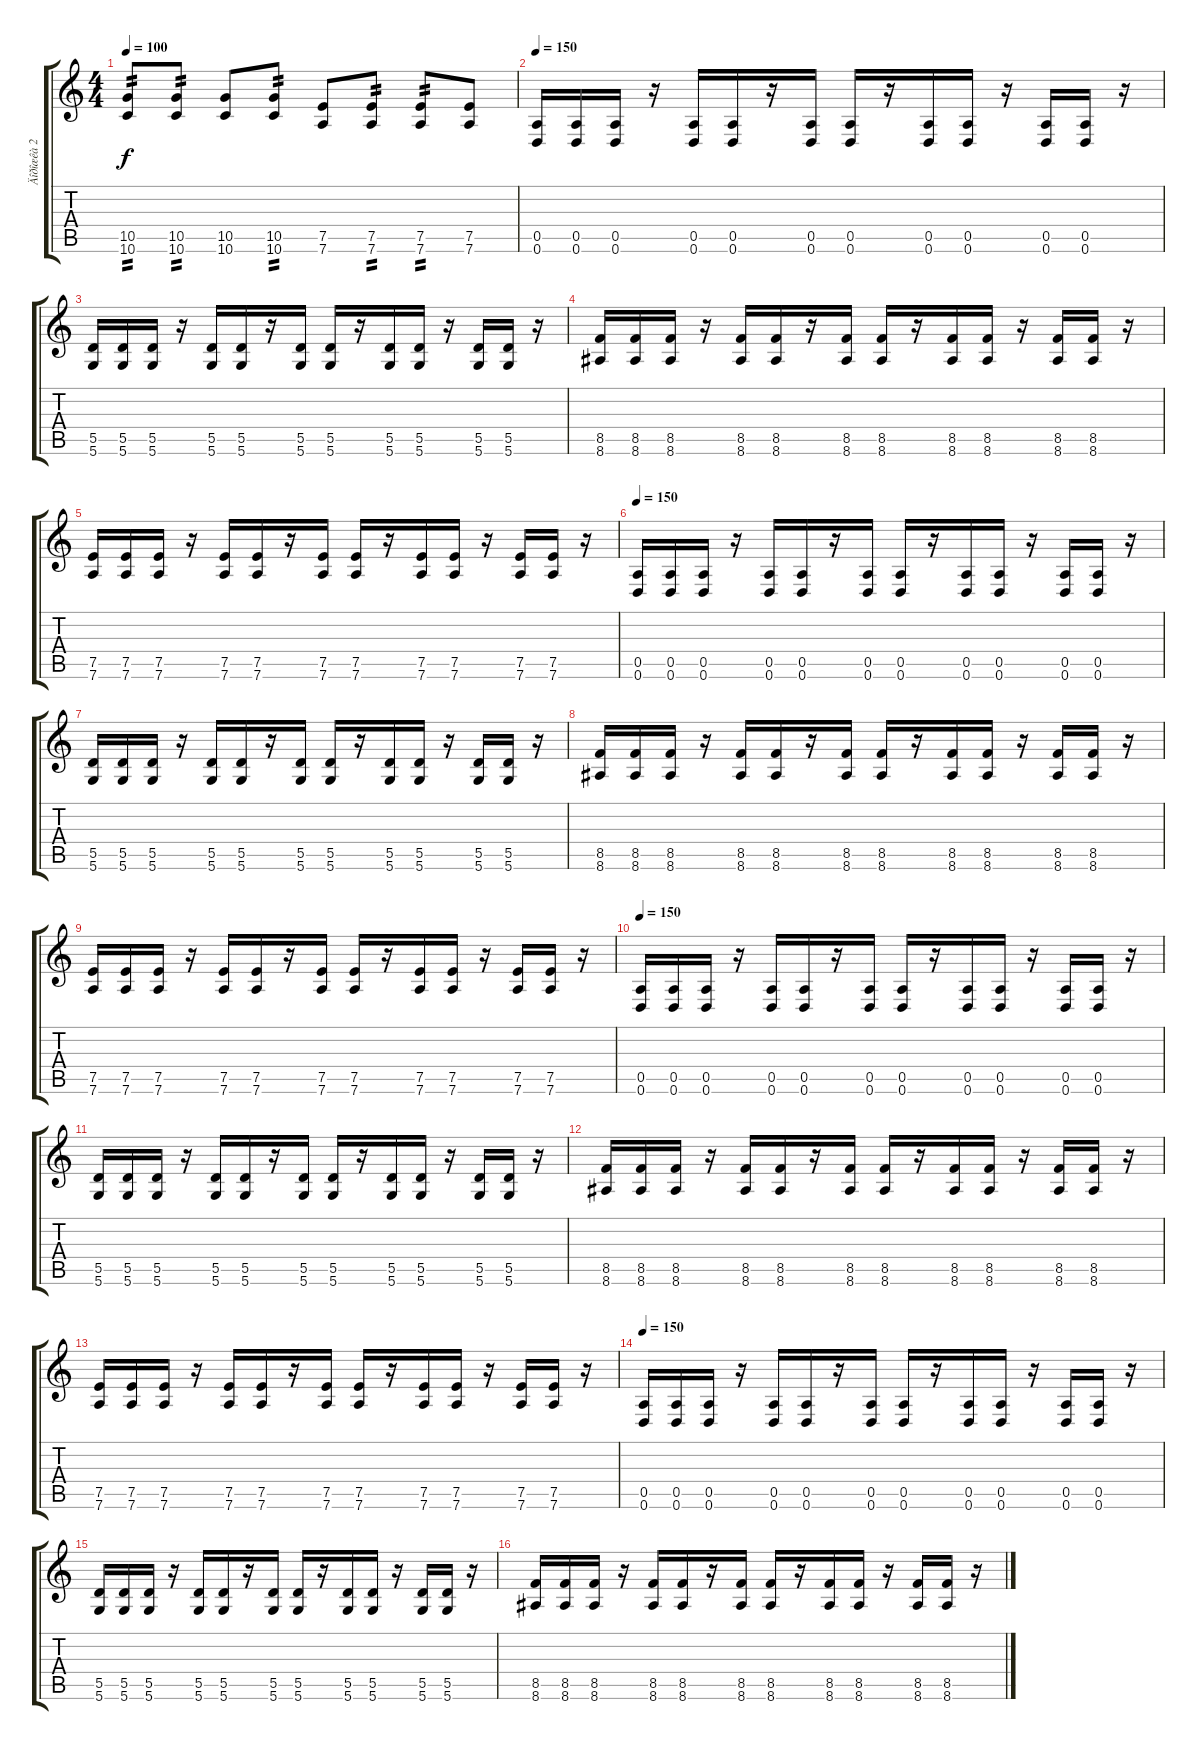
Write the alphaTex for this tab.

\track ("Äîðîæêà 2" "Äîðîæêà 2") {instrument distortionguitar}
\staff {score tabs}
\tuning (E4 B3 G3 D3 A2 D2) {hide}
\ts (4 4)
\tempo 100
\clef g2
\ks c
(10.5 10.6).8{tp 2 dy f} (10.5 10.6).8{tp 2} (10.5 10.6).8 (10.5 10.6).8{tp 2} (7.5 7.6).8 (7.5 7.6).8{tp 2} (7.5 7.6).8{tp 2} (7.5 7.6).8 |
\tempo 150
(0.5 0.6).16 (0.5 0.6).16 (0.5 0.6).16 r.16 (0.5 0.6).16 (0.5 0.6).16 r.16 (0.5 0.6).16 (0.5 0.6).16 r.16 (0.5 0.6).16 (0.5 0.6).16 r.16 (0.5 0.6).16 (0.5 0.6).16 r.16 |
(5.5 5.6).16 (5.5 5.6).16 (5.5 5.6).16 r.16 (5.5 5.6).16 (5.5 5.6).16 r.16 (5.5 5.6).16 (5.5 5.6).16 r.16 (5.5 5.6).16 (5.5 5.6).16 r.16 (5.5 5.6).16 (5.5 5.6).16 r.16 |
(8.5 8.6).16 (8.5 8.6).16 (8.5 8.6).16 r.16 (8.5 8.6).16 (8.5 8.6).16 r.16 (8.5 8.6).16 (8.5 8.6).16 r.16 (8.5 8.6).16 (8.5 8.6).16 r.16 (8.5 8.6).16 (8.5 8.6).16 r.16 |
(7.5 7.6).16 (7.5 7.6).16 (7.5 7.6).16 r.16 (7.5 7.6).16 (7.5 7.6).16 r.16 (7.5 7.6).16 (7.5 7.6).16 r.16 (7.5 7.6).16 (7.5 7.6).16 r.16 (7.5 7.6).16 (7.5 7.6).16 r.16 |
\tempo 150
(0.5 0.6).16 (0.5 0.6).16 (0.5 0.6).16 r.16 (0.5 0.6).16 (0.5 0.6).16 r.16 (0.5 0.6).16 (0.5 0.6).16 r.16 (0.5 0.6).16 (0.5 0.6).16 r.16 (0.5 0.6).16 (0.5 0.6).16 r.16 |
(5.5 5.6).16 (5.5 5.6).16 (5.5 5.6).16 r.16 (5.5 5.6).16 (5.5 5.6).16 r.16 (5.5 5.6).16 (5.5 5.6).16 r.16 (5.5 5.6).16 (5.5 5.6).16 r.16 (5.5 5.6).16 (5.5 5.6).16 r.16 |
(8.5 8.6).16 (8.5 8.6).16 (8.5 8.6).16 r.16 (8.5 8.6).16 (8.5 8.6).16 r.16 (8.5 8.6).16 (8.5 8.6).16 r.16 (8.5 8.6).16 (8.5 8.6).16 r.16 (8.5 8.6).16 (8.5 8.6).16 r.16 |
(7.5 7.6).16 (7.5 7.6).16 (7.5 7.6).16 r.16 (7.5 7.6).16 (7.5 7.6).16 r.16 (7.5 7.6).16 (7.5 7.6).16 r.16 (7.5 7.6).16 (7.5 7.6).16 r.16 (7.5 7.6).16 (7.5 7.6).16 r.16 |
\tempo 150
(0.5 0.6).16 (0.5 0.6).16 (0.5 0.6).16 r.16 (0.5 0.6).16 (0.5 0.6).16 r.16 (0.5 0.6).16 (0.5 0.6).16 r.16 (0.5 0.6).16 (0.5 0.6).16 r.16 (0.5 0.6).16 (0.5 0.6).16 r.16 |
(5.5 5.6).16 (5.5 5.6).16 (5.5 5.6).16 r.16 (5.5 5.6).16 (5.5 5.6).16 r.16 (5.5 5.6).16 (5.5 5.6).16 r.16 (5.5 5.6).16 (5.5 5.6).16 r.16 (5.5 5.6).16 (5.5 5.6).16 r.16 |
(8.5 8.6).16 (8.5 8.6).16 (8.5 8.6).16 r.16 (8.5 8.6).16 (8.5 8.6).16 r.16 (8.5 8.6).16 (8.5 8.6).16 r.16 (8.5 8.6).16 (8.5 8.6).16 r.16 (8.5 8.6).16 (8.5 8.6).16 r.16 |
(7.5 7.6).16 (7.5 7.6).16 (7.5 7.6).16 r.16 (7.5 7.6).16 (7.5 7.6).16 r.16 (7.5 7.6).16 (7.5 7.6).16 r.16 (7.5 7.6).16 (7.5 7.6).16 r.16 (7.5 7.6).16 (7.5 7.6).16 r.16 |
\tempo 150
(0.5 0.6).16 (0.5 0.6).16 (0.5 0.6).16 r.16 (0.5 0.6).16 (0.5 0.6).16 r.16 (0.5 0.6).16 (0.5 0.6).16 r.16 (0.5 0.6).16 (0.5 0.6).16 r.16 (0.5 0.6).16 (0.5 0.6).16 r.16 |
(5.5 5.6).16 (5.5 5.6).16 (5.5 5.6).16 r.16 (5.5 5.6).16 (5.5 5.6).16 r.16 (5.5 5.6).16 (5.5 5.6).16 r.16 (5.5 5.6).16 (5.5 5.6).16 r.16 (5.5 5.6).16 (5.5 5.6).16 r.16 |
(8.5 8.6).16 (8.5 8.6).16 (8.5 8.6).16 r.16 (8.5 8.6).16 (8.5 8.6).16 r.16 (8.5 8.6).16 (8.5 8.6).16 r.16 (8.5 8.6).16 (8.5 8.6).16 r.16 (8.5 8.6).16 (8.5 8.6).16 r.16
